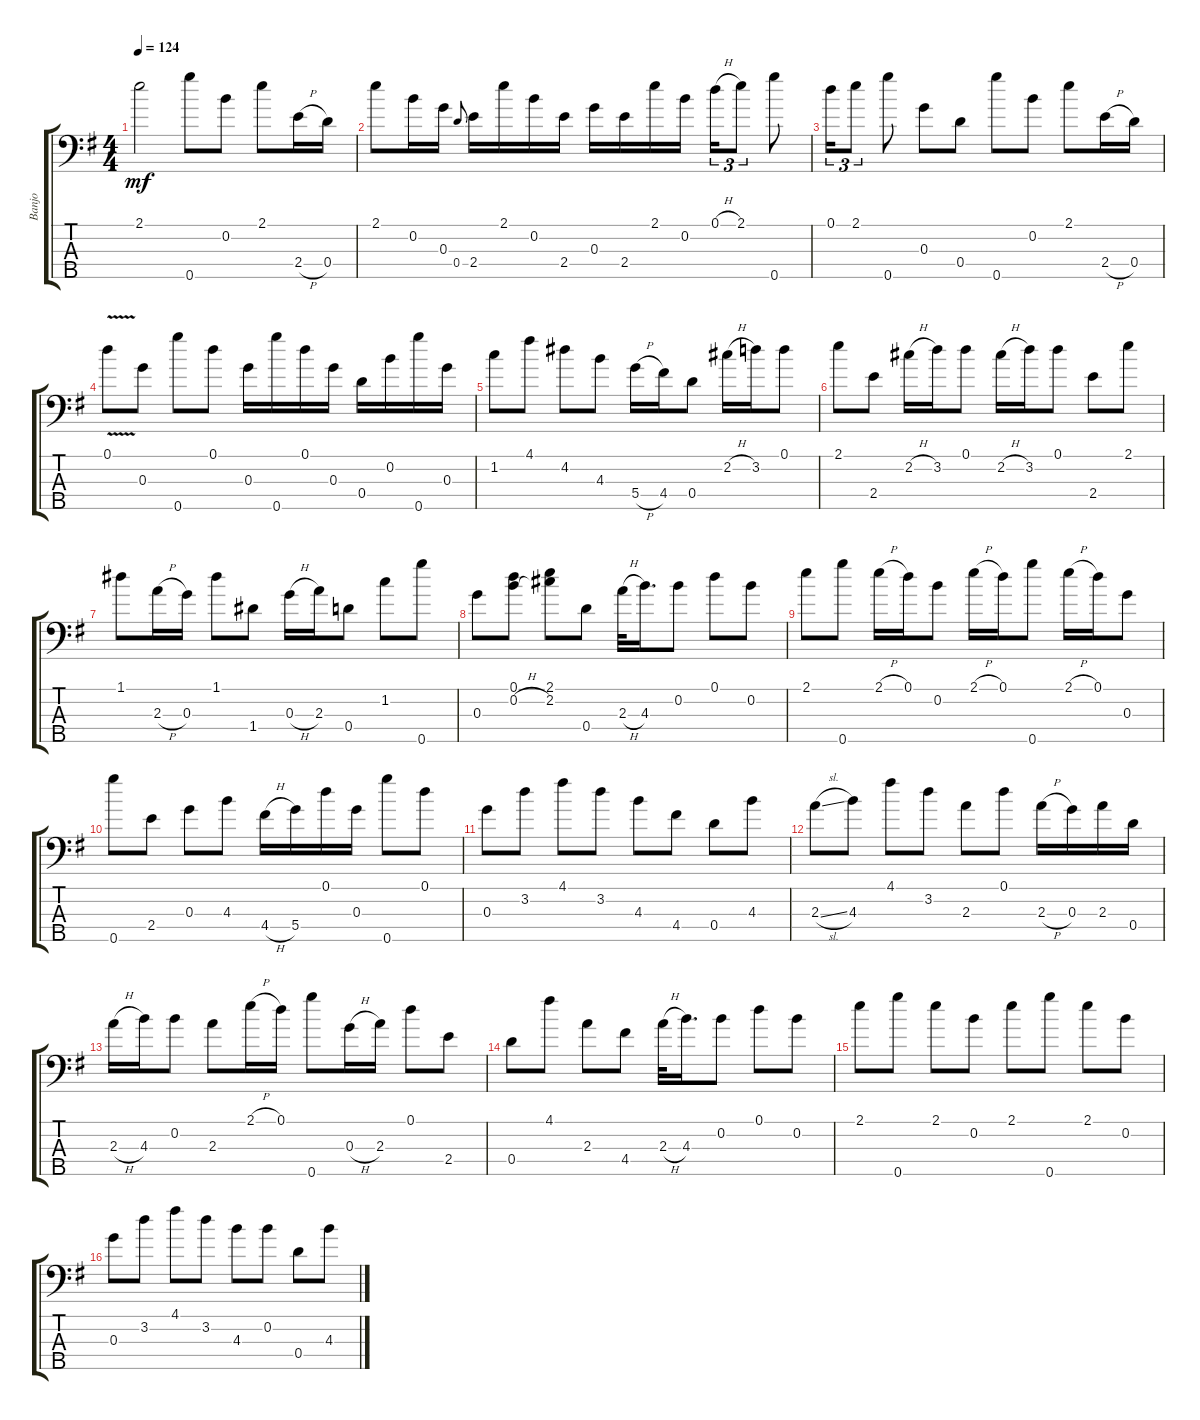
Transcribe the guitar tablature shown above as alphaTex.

\track ("Banjo" "Banjo") {instrument acousticguitarnylon}
\staff {score tabs}
\tuning (D4 B3 G3 D3 G4) {hide}
\ts (4 4)
\tempo 124
\clef f4
\ks g
2.1.2{dy mf} 0.5.8 0.2.8 2.1.8 2.4{h}.16 0.4.16 |
2.1.8 0.2.16 0.3.16 0.4.8{gr onbeat} 2.4.16 2.1.16 0.2.16 2.4.16 0.3.16 2.4.16 2.1.16 0.2.16 0.1{h}.16{tu (3 2)} 2.1.8{tu (3 2)} 0.5.8 |
0.1.16{tu (3 2)} 2.1.8{tu (3 2)} 0.5.8 0.3.8 0.4.8 0.5.8 0.2.8 2.1.8 2.4{h}.16 0.4.16 |
0.1{v}.8 0.3.8 0.5.8 0.1.8 0.3.16 0.5.16 0.1.16 0.3.16 0.4.16 0.2.16 0.5.16 0.3.16 |
1.2.8 4.1.8 4.2.8 4.3.8 5.4{h}.16 4.4.16 0.4.8 2.2{h}.16 3.2.16 0.1.8 |
2.1.8 2.4.8 2.2{h}.16 3.2.16 0.1.8 2.2{h}.16 3.2.16 0.1.8 2.4.8 2.1.8 |
1.1.8 2.3{h}.16 0.3.16 1.1.8 1.4.8 0.3{h}.16 2.3.16 0.4.8 1.2.8 0.5.8 |
0.3.8 (0.1 0.2{h}).8 (2.1 2.2).8 0.4.8 2.3{h}.32 4.3.16{d} 0.2.8 0.1.8 0.2.8 |
2.1.8 0.5.8 2.1{h}.16 0.1.16 0.2.8 2.1{h}.16 0.1.16 0.5.8 2.1{h}.16 0.1.16 0.3.8 |
0.5.8 2.4.8 0.3.8 4.3.8 4.4{h}.16 5.4.16 0.1.16 0.3.16 0.5.8 0.1.8 |
0.3.8 3.2.8 4.1.8 3.2.8 4.3.8 4.4.8 0.4.8 4.3.8 |
2.3{sl}.8 4.3.8 4.1.8 3.2.8 2.3.8 0.1.8 2.3{h}.16 0.3.16 2.3.16 0.4.16 |
2.3{h}.16 4.3.16 0.2.8 2.3.8 2.1{h}.16 0.1.16 0.5.8 0.3{h}.16 2.3.16 0.1.8 2.4.8 |
0.4.8 4.1.8 2.3.8 4.4.8 2.3{h}.32 4.3.16{d} 0.2.8 0.1.8 0.2.8 |
2.1.8 0.5.8 2.1.8 0.2.8 2.1.8 0.5.8 2.1.8 0.2.8 |
0.3.8 3.2.8 4.1.8 3.2.8 4.3.8 0.2.8 0.4.8 4.3.8
